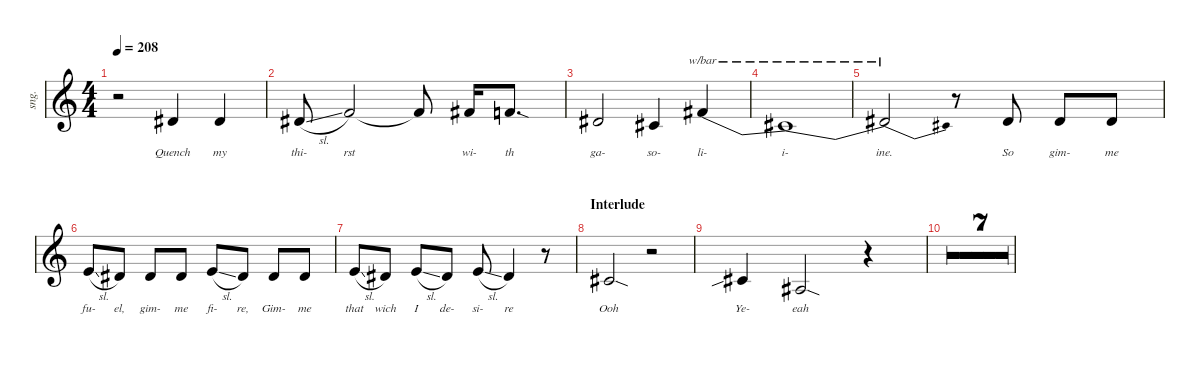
\defaultSystemsLayout 4
\hideDynamics
\bracketExtendMode nobrackets
\otherSystemsTrackNameOrientation horizontal
\track ("Vocals" "sng.") {multiBarRest instrument voiceoohs}
\staff {score}
\tuning (Eb4 Bb3 Gb3 Db3 Ab2 Eb2)
\ts (4 4)
\tempo 208
\clef g2
\ks c
r.2{dy mf beam Down} 5.2{acc #}.4{lyrics (0 "Quench") lyrics (1 "") lyrics (2 "") lyrics (3 "") lyrics (4 "") beam Up} 5.2{acc #}.4{lyrics (0 "my") lyrics (1 "") lyrics (2 "") lyrics (3 "") lyrics (4 "") beam Up} |
5.2{sl acc #}.8{lyrics (0 "thi-") lyrics (1 "") lyrics (2 "") lyrics (3 "") lyrics (4 "") beam Up} 7.2.2{lyrics (0 "rst") lyrics (1 "") lyrics (2 "") lyrics (3 "") lyrics (4 "") beam Up} 7.2{t}.8{beam Up} 8.2{acc #}.16{lyrics (0 "wi-") lyrics (1 "") lyrics (2 "") lyrics (3 "") lyrics (4 "") beam Up} 7.2{sod}.8{d lyrics (0 "th") lyrics (1 "") lyrics (2 "") lyrics (3 "") lyrics (4 "") beam Up} |
5.2{acc #}.2{lyrics (0 "ga-") lyrics (1 "") lyrics (2 "") lyrics (3 "") lyrics (4 "") beam Up} 3.2{acc #}.4{lyrics (0 "so-") lyrics (1 "") lyrics (2 "") lyrics (3 "") lyrics (4 "") beam Up} 8.2{acc #}.4{tbe (dive default 20.4 0 37.8 -10) lyrics (0 "li-") lyrics (1 "") lyrics (2 "") lyrics (3 "") lyrics (4 "") beam Up} |
8.2{t acc #}.1{tbe (dive default 0 -10 23.4 -6) lyrics (0 "i-") lyrics (1 "") lyrics (2 "") lyrics (3 "") lyrics (4 "") beam Up} |
8.2{t acc #}.2{tbe (dive default 0 -6 45 -10) lyrics (0 "ine.") lyrics (1 "") lyrics (2 "") lyrics (3 "") lyrics (4 "") beam Up} r.8{beam Up} 5.2{acc #}.8{lyrics (0 "So") lyrics (1 "") lyrics (2 "") lyrics (3 "") lyrics (4 "") beam Up} 5.2{acc #}.8{lyrics (0 "gim-") lyrics (1 "") lyrics (2 "") lyrics (3 "") lyrics (4 "") beam Up} 5.2{acc #}.8{lyrics (0 "me") lyrics (1 "") lyrics (2 "") lyrics (3 "") lyrics (4 "") beam Up} |
6.2{sl}.8{lyrics (0 "fu-") lyrics (1 "") lyrics (2 "") lyrics (3 "") lyrics (4 "") beam Up} 5.2{acc #}.8{lyrics (0 "el,") lyrics (1 "") lyrics (2 "") lyrics (3 "") lyrics (4 "") beam Up} 5.2{acc #}.8{lyrics (0 "gim-") lyrics (1 "") lyrics (2 "") lyrics (3 "") lyrics (4 "") beam Up} 5.2{acc #}.8{lyrics (0 "me") lyrics (1 "") lyrics (2 "") lyrics (3 "") lyrics (4 "") beam Up} 6.2{sl}.8{lyrics (0 "fi-") lyrics (1 "") lyrics (2 "") lyrics (3 "") lyrics (4 "") beam Up} 5.2{acc #}.8{lyrics (0 "re,") lyrics (1 "") lyrics (2 "") lyrics (3 "") lyrics (4 "") beam Up} 5.2{acc #}.8{lyrics (0 "Gim-") lyrics (1 "") lyrics (2 "") lyrics (3 "") lyrics (4 "") beam Up} 5.2{acc #}.8{lyrics (0 "me") lyrics (1 "") lyrics (2 "") lyrics (3 "") lyrics (4 "") beam Up} |
6.2{sl}.8{lyrics (0 "that") lyrics (1 "") lyrics (2 "") lyrics (3 "") lyrics (4 "") beam Up} 5.2{acc #}.8{lyrics (0 "wich") lyrics (1 "") lyrics (2 "") lyrics (3 "") lyrics (4 "") beam Up} 6.2{sl}.8{lyrics (0 "I") lyrics (1 "") lyrics (2 "") lyrics (3 "") lyrics (4 "") beam Up} 5.2{acc #}.8{lyrics (0 "de-") lyrics (1 "") lyrics (2 "") lyrics (3 "") lyrics (4 "") beam Up} 6.2{sl}.8{lyrics (0 "si-") lyrics (1 "") lyrics (2 "") lyrics (3 "") lyrics (4 "") beam Up} 5.2{acc #}.4{lyrics (0 "re") lyrics (1 "") lyrics (2 "") lyrics (3 "") lyrics (4 "") beam Up} r.8{beam Up} |
\section ("" "Interlude")
3.2{sod acc #}.2{lyrics (0 "Ooh") lyrics (1 "") lyrics (2 "") lyrics (3 "") lyrics (4 "") beam Up} r.2{beam Up} |
3.2{sib acc #}.4{lyrics (0 "Ye-") lyrics (1 "") lyrics (2 "") lyrics (3 "") lyrics (4 "") beam Up} 4.3{sod acc #}.2{lyrics (0 "eah") lyrics (1 "") lyrics (2 "") lyrics (3 "") lyrics (4 "") beam Up} r.4{beam Up} |
r.1{beam Down} |
r.1{beam Down} |
r.1{beam Down} |
r.1{beam Down} |
r.1{beam Down} |
r.1{beam Down} |
r.1{beam Down}
